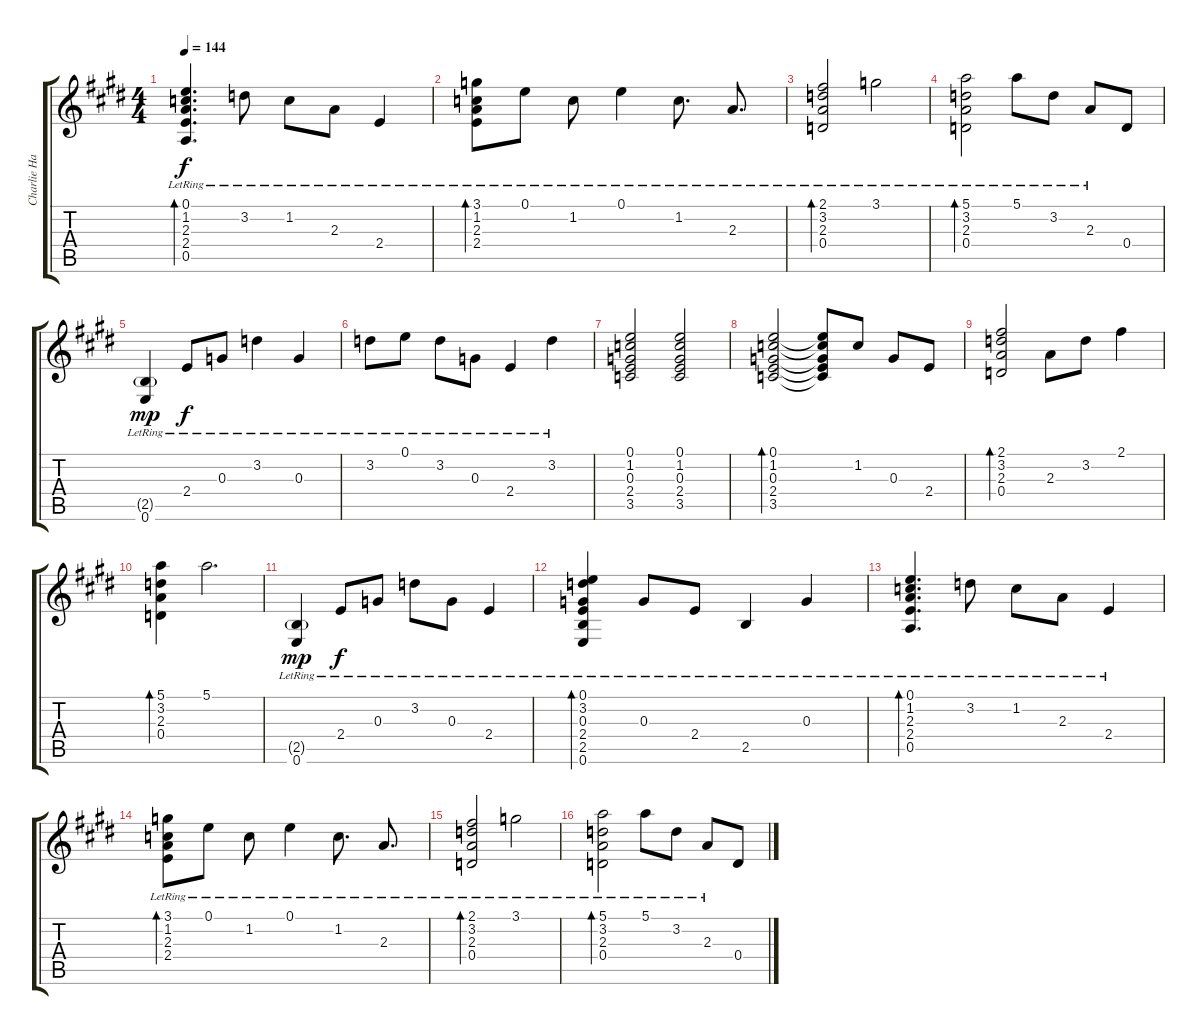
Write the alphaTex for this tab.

\track ("Charlie Hargrett Guitar" "Charlie Ha") {instrument overdrivenguitar}
\staff {score tabs}
\tuning (E4 B3 G3 D3 A2 E2) {hide}
\ts (4 4)
\tempo 144
\clef g2
\ks c#minor
(0.1{lr} 1.2{lr} 2.3{lr} 2.4{lr} 0.5{lr}).4{d bd 480 dy f} 3.2{lr}.8 1.2{lr}.8 2.3{lr}.8 2.4{lr}.4 |
(3.1{lr} 1.2{lr} 2.3{lr} 2.4{lr}).8{bd 480} 0.1{lr}.8 1.2{lr}.8 0.1{lr}.4 1.2{lr}.8{d} 2.3{lr}.8{d} |
(2.1{lr} 3.2{lr} 2.3{lr} 0.4{lr}).2{bd 480} 3.1{lr}.2 |
(5.1{lr} 3.2{lr} 2.3{lr} 0.4{lr}).2{bd 480} 5.1{lr}.8 3.2{lr}.8 2.3{lr}.8 0.4.8 |
(2.5{g lr} 0.6{lr}).4{dy mp} 2.4{lr}.8{dy f} 0.3{lr}.8 3.2{lr}.4 0.3{lr}.4 |
3.2{lr}.8 0.1{lr}.8 3.2{lr}.8 0.3{lr}.8 2.4{lr}.4 3.2{lr}.4 |
(0.1 1.2 0.3 2.4 3.5).2 (0.1 1.2 0.3 2.4 3.5).2 |
(0.1 1.2 0.3 2.4 3.5).2{bd 480} (0.1{t} 1.2{t} 0.3{t} 2.4{t} 3.5{t}).8 1.2.8 0.3.8 2.4.8 |
(2.1 3.2 2.3 0.4).2{bd 240} 2.3.8 3.2.8 2.1.4 |
(5.1 3.2 2.3 0.4).4{bd 240} 5.1.2{d} |
(2.5{g} 0.6{lr}).4{dy mp} 2.4{lr}.8{dy f} 0.3{lr}.8 3.2{lr}.8 0.3{lr}.8 2.4{lr}.4 |
(0.1{lr} 3.2{lr} 0.3{lr} 2.4{lr} 2.5{lr} 0.6{lr}).4{bd 480} 0.3{lr}.8 2.4{lr}.8 2.5{lr}.4 0.3{lr}.4 |
(0.1{lr} 1.2{lr} 2.3{lr} 2.4{lr} 0.5{lr}).4{d bd 480} 3.2{lr}.8 1.2{lr}.8 2.3{lr}.8 2.4{lr}.4 |
(3.1{lr} 1.2{lr} 2.3{lr} 2.4{lr}).8{bd 480} 0.1{lr}.8 1.2{lr}.8 0.1{lr}.4 1.2{lr}.8{d} 2.3{lr}.8{d} |
(2.1{lr} 3.2{lr} 2.3{lr} 0.4{lr}).2{bd 480} 3.1{lr}.2 |
(5.1{lr} 3.2{lr} 2.3{lr} 0.4{lr}).2{bd 480} 5.1{lr}.8 3.2{lr}.8 2.3{lr}.8 0.4.8
